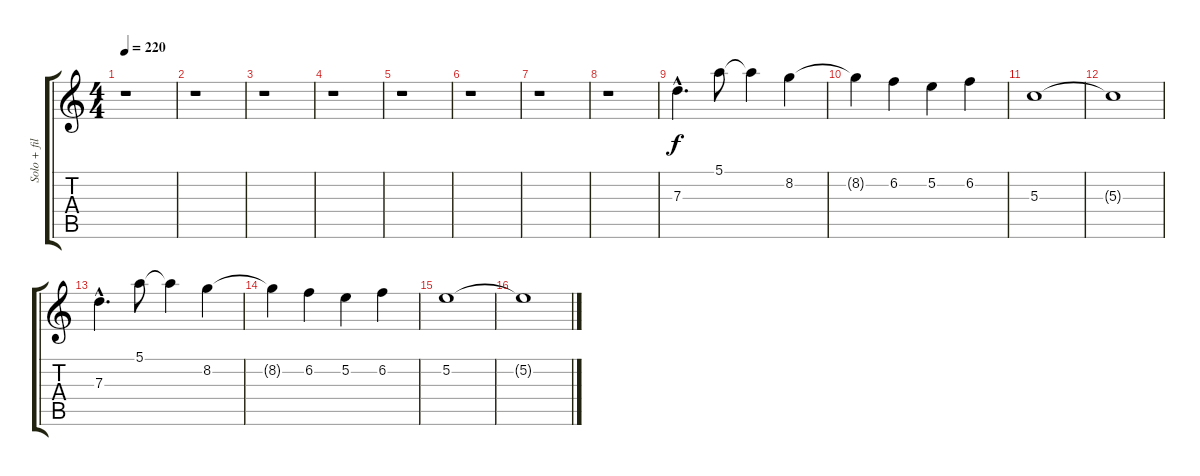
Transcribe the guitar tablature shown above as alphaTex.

\track ("Solo + fill" "Solo + fil") {instrument distortionguitar}
\staff {score tabs}
\tuning (E4 B3 G3 D3 A2 E2) {hide}
\ts (4 4)
\tempo 220
\clef g2
\ks c
r.1{dy f} |
r.1 |
r.1 |
r.1 |
r.1 |
r.1 |
r.1 |
r.1 |
7.3{hac}.4{d} 5.1.8 5.1{t}.4 8.2.4 |
8.2{t}.4 6.2.4 5.2.4 6.2.4 |
5.3.1 |
5.3{t}.1 |
7.3{hac}.4{d} 5.1.8 5.1{t}.4 8.2.4 |
8.2{t}.4 6.2.4 5.2.4 6.2.4 |
5.2.1 |
5.2{t}.1
